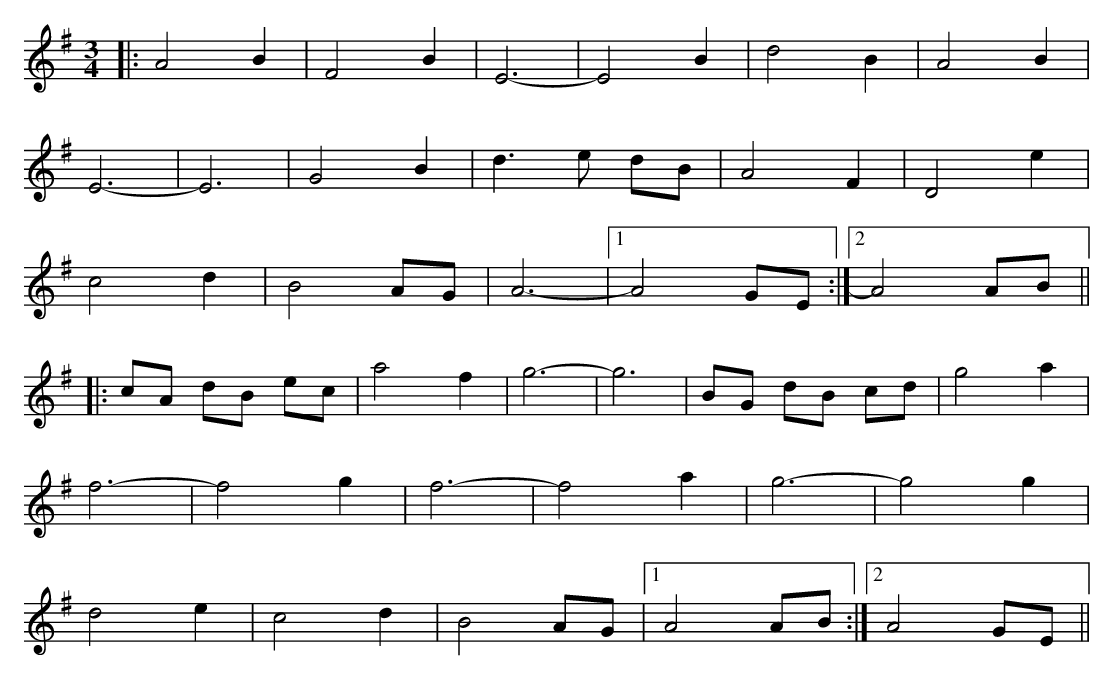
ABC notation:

X:1
M:3/4
K:Ador
|:A4 B2|F4 B2|E6-|E4 B2|d4 B2|A4 B2|
E6-|E6|G4 B2|d3 e dB|A4 F2|D4 e2|
c4 d2|B4 AG|A6-|1 A4 GE:|2 A4 AB||
|:cA dB ec|a4 f2|g6-|g6|BG dB cd|g4 a2|
f6-|f4 g2|f6-|f4 a2|g6-|g4 g2|
d4 e2|c4 d2|B4 AG|1 A4 AB:|2 A4 GE||
